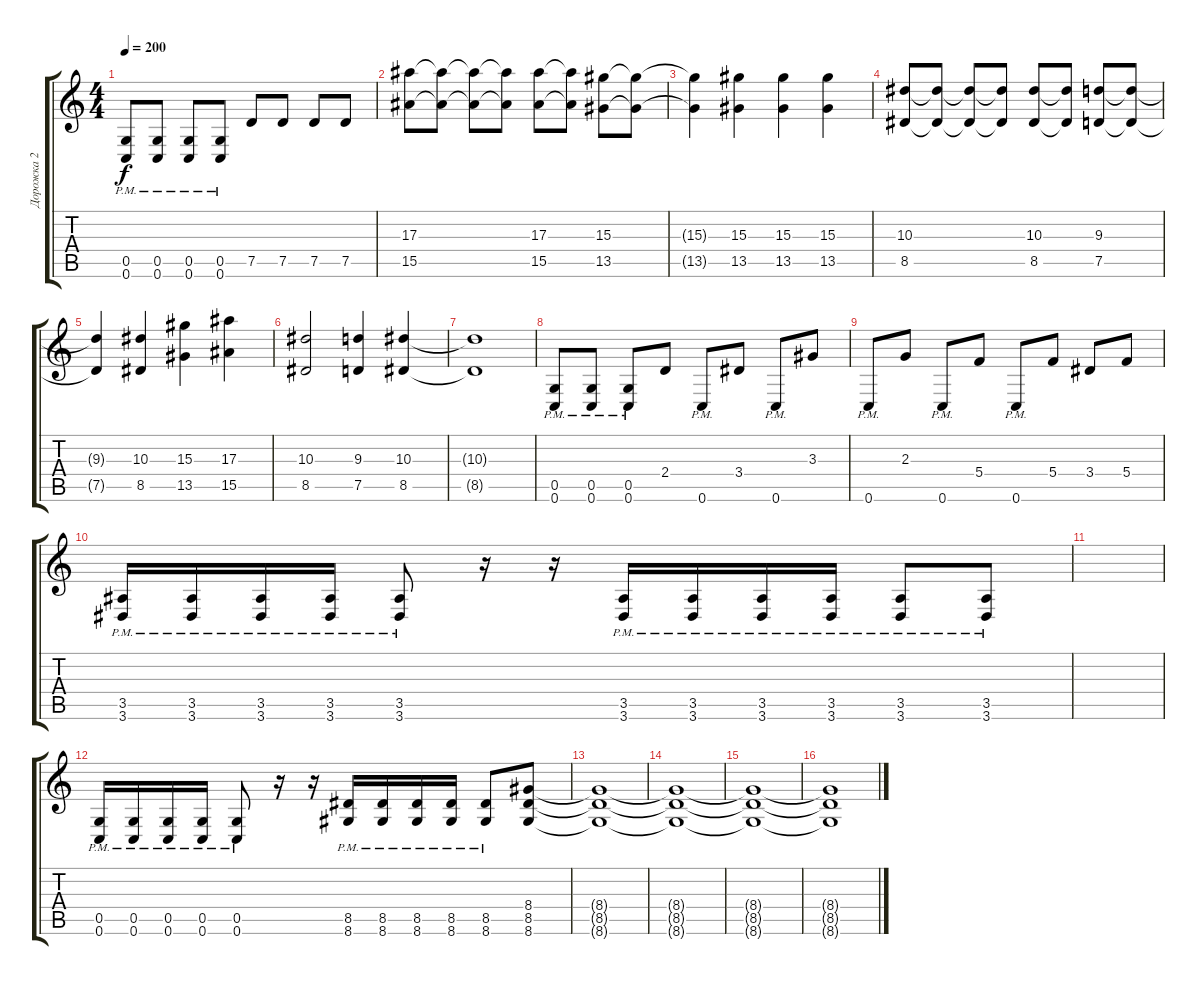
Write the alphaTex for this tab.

\track ("Дорожка 2" "Дорожка 2") {instrument distortionguitar}
\staff {score tabs}
\tuning (D4 A3 F3 C3 G2 C2) {hide}
\ts (4 4)
\tempo 200
\clef g2
\ks c
(0.5{pm} 0.6{pm}).8{dy f} (0.5{pm} 0.6{pm}).8 (0.5{pm} 0.6{pm}).8 (0.5{pm} 0.6{pm}).8 7.5.8 7.5.8 7.5.8 7.5.8 |
(17.3 15.5).8 (17.3{t} 15.5{t}).8 (17.3{t} 15.5{t}).8 (17.3{t} 15.5{t}).8 (17.3 15.5).8 (17.3{t} 15.5{t}).8 (15.3 13.5).8 (15.3{t} 13.5{t}).8 |
(15.3{t} 13.5{t}).4 (15.3 13.5).4 (15.3 13.5).4 (15.3 13.5).4 |
(10.3 8.5).8 (10.3{t} 8.5{t}).8 (10.3{t} 8.5{t}).8 (10.3{t} 8.5{t}).8 (10.3 8.5).8 (10.3{t} 8.5{t}).8 (9.3 7.5).8 (9.3{t} 7.5{t}).8 |
(9.3{t} 7.5{t}).4 (10.3 8.5).4 (15.3 13.5).4 (17.3 15.5).4 |
(10.3 8.5).2 (9.3 7.5).4 (10.3 8.5).4 |
(10.3{t} 8.5{t}).1 |
(0.5{pm} 0.6{pm}).8 (0.5{pm} 0.6{pm}).8 (0.5{pm} 0.6{pm}).8 2.4.8 0.6{pm}.8 3.4.8 0.6{pm}.8 3.3.8 |
0.6{pm}.8 2.3.8 0.6{pm}.8 5.4.8 0.6{pm}.8 5.4.8 3.4.8 5.4.8 |
(3.5{pm} 3.6{pm}).16 (3.5{pm} 3.6{pm}).16 (3.5{pm} 3.6{pm}).16 (3.5{pm} 3.6{pm}).16 (3.5{pm} 3.6{pm}).8 r.16 r.16 (3.5{pm} 3.6{pm}).16 (3.5{pm} 3.6{pm}).16 (3.5{pm} 3.6{pm}).16 (3.5{pm} 3.6{pm}).16 (3.5{pm} 3.6{pm}).8 (3.5{pm} 3.6{pm}).8 |
|
(0.5{pm} 0.6{pm}).16 (0.5{pm} 0.6{pm}).16 (0.5{pm} 0.6{pm}).16 (0.5{pm} 0.6{pm}).16 (0.5{pm} 0.6{pm}).8 r.16 r.16 (8.5{pm} 8.6{pm}).16 (8.5{pm} 8.6{pm}).16 (8.5{pm} 8.6{pm}).16 (8.5{pm} 8.6{pm}).16 (8.5{pm} 8.6{pm}).8 (8.4 8.5 8.6).8 |
(8.4{t} 8.5{t} 8.6{t}).1 |
(8.4{t} 8.5{t} 8.6{t}).1 |
(8.4{t} 8.5{t} 8.6{t}).1 |
(8.4{t} 8.5{t} 8.6{t}).1{volume 0}
